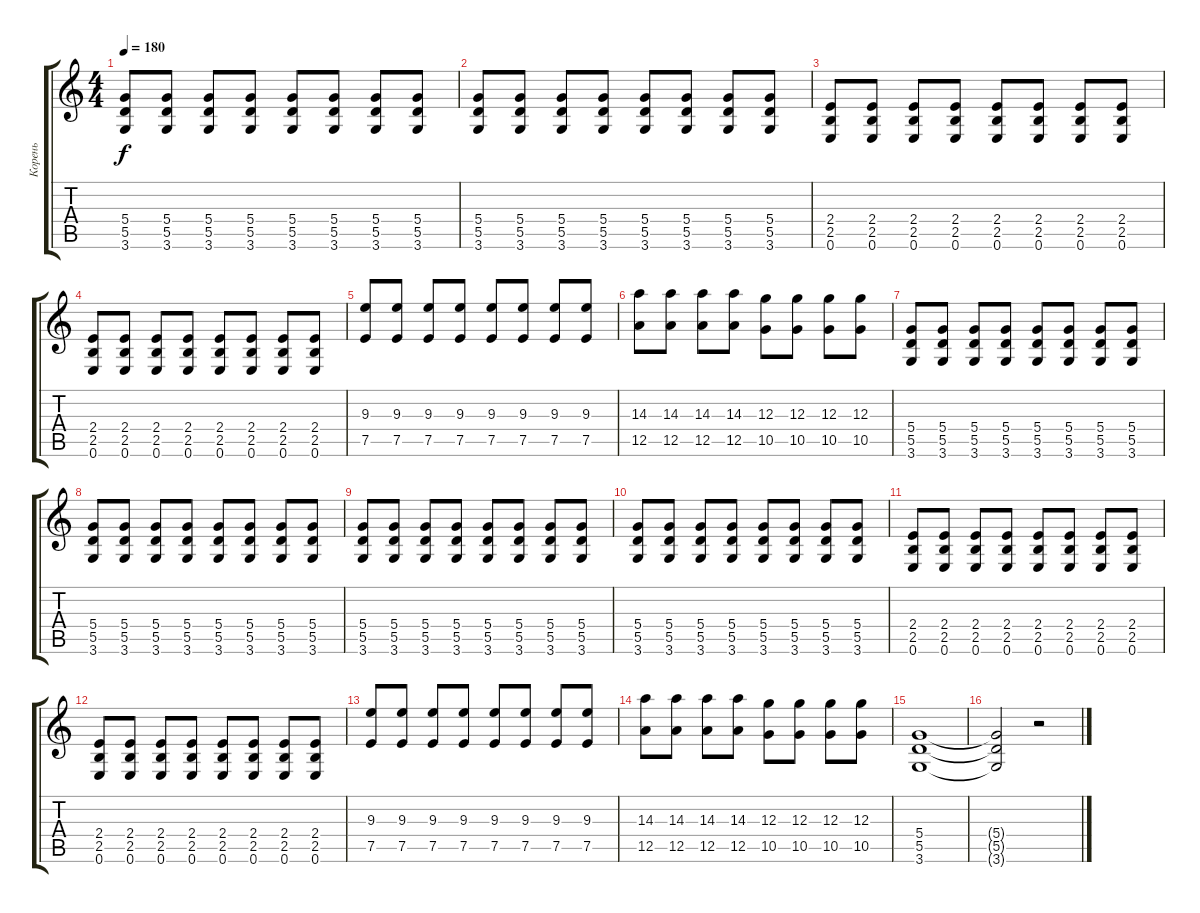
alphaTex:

\track ("Корень" "Корень") {instrument overdrivenguitar}
\staff {score tabs}
\tuning (E4 B3 G3 D3 A2 E2) {hide}
\ts (4 4)
\tempo 180
\clef g2
\ks c
(5.4 5.5 3.6).8{dy f volume 11 instrument overdrivenguitar} (5.4 5.5 3.6).8 (5.4 5.5 3.6).8 (5.4 5.5 3.6).8 (5.4 5.5 3.6).8 (5.4 5.5 3.6).8 (5.4 5.5 3.6).8 (5.4 5.5 3.6).8 |
(5.4 5.5 3.6).8 (5.4 5.5 3.6).8 (5.4 5.5 3.6).8 (5.4 5.5 3.6).8 (5.4 5.5 3.6).8 (5.4 5.5 3.6).8 (5.4 5.5 3.6).8 (5.4 5.5 3.6).8 |
(2.4 2.5 0.6).8 (2.4 2.5 0.6).8 (2.4 2.5 0.6).8 (2.4 2.5 0.6).8 (2.4 2.5 0.6).8 (2.4 2.5 0.6).8 (2.4 2.5 0.6).8 (2.4 2.5 0.6).8 |
(2.4 2.5 0.6).8 (2.4 2.5 0.6).8 (2.4 2.5 0.6).8 (2.4 2.5 0.6).8 (2.4 2.5 0.6).8 (2.4 2.5 0.6).8 (2.4 2.5 0.6).8 (2.4 2.5 0.6).8 |
(9.3 7.5).8{volume 14 instrument overdrivenguitar} (9.3 7.5).8 (9.3 7.5).8 (9.3 7.5).8 (9.3 7.5).8 (9.3 7.5).8 (9.3 7.5).8 (9.3 7.5).8 |
(14.3 12.5).8 (14.3 12.5).8 (14.3 12.5).8 (14.3 12.5).8 (12.3 10.5).8 (12.3 10.5).8 (12.3 10.5).8 (12.3 10.5).8 |
(5.4 5.5 3.6).8{volume 11 instrument overdrivenguitar} (5.4 5.5 3.6).8 (5.4 5.5 3.6).8 (5.4 5.5 3.6).8 (5.4 5.5 3.6).8 (5.4 5.5 3.6).8 (5.4 5.5 3.6).8 (5.4 5.5 3.6).8 |
(5.4 5.5 3.6).8 (5.4 5.5 3.6).8 (5.4 5.5 3.6).8 (5.4 5.5 3.6).8 (5.4 5.5 3.6).8 (5.4 5.5 3.6).8 (5.4 5.5 3.6).8 (5.4 5.5 3.6).8 |
(5.4 5.5 3.6).8{volume 11 instrument overdrivenguitar} (5.4 5.5 3.6).8 (5.4 5.5 3.6).8 (5.4 5.5 3.6).8 (5.4 5.5 3.6).8 (5.4 5.5 3.6).8 (5.4 5.5 3.6).8 (5.4 5.5 3.6).8 |
(5.4 5.5 3.6).8 (5.4 5.5 3.6).8 (5.4 5.5 3.6).8 (5.4 5.5 3.6).8 (5.4 5.5 3.6).8 (5.4 5.5 3.6).8 (5.4 5.5 3.6).8 (5.4 5.5 3.6).8 |
(2.4 2.5 0.6).8 (2.4 2.5 0.6).8 (2.4 2.5 0.6).8 (2.4 2.5 0.6).8 (2.4 2.5 0.6).8 (2.4 2.5 0.6).8 (2.4 2.5 0.6).8 (2.4 2.5 0.6).8 |
(2.4 2.5 0.6).8 (2.4 2.5 0.6).8 (2.4 2.5 0.6).8 (2.4 2.5 0.6).8 (2.4 2.5 0.6).8 (2.4 2.5 0.6).8 (2.4 2.5 0.6).8 (2.4 2.5 0.6).8 |
(9.3 7.5).8{volume 14 instrument overdrivenguitar} (9.3 7.5).8 (9.3 7.5).8 (9.3 7.5).8 (9.3 7.5).8 (9.3 7.5).8 (9.3 7.5).8 (9.3 7.5).8 |
(14.3 12.5).8 (14.3 12.5).8 (14.3 12.5).8 (14.3 12.5).8 (12.3 10.5).8 (12.3 10.5).8 (12.3 10.5).8 (12.3 10.5).8 |
(5.4 5.5 3.6).1 |
(5.4{t} 5.5{t} 3.6{t}).2 r.2
